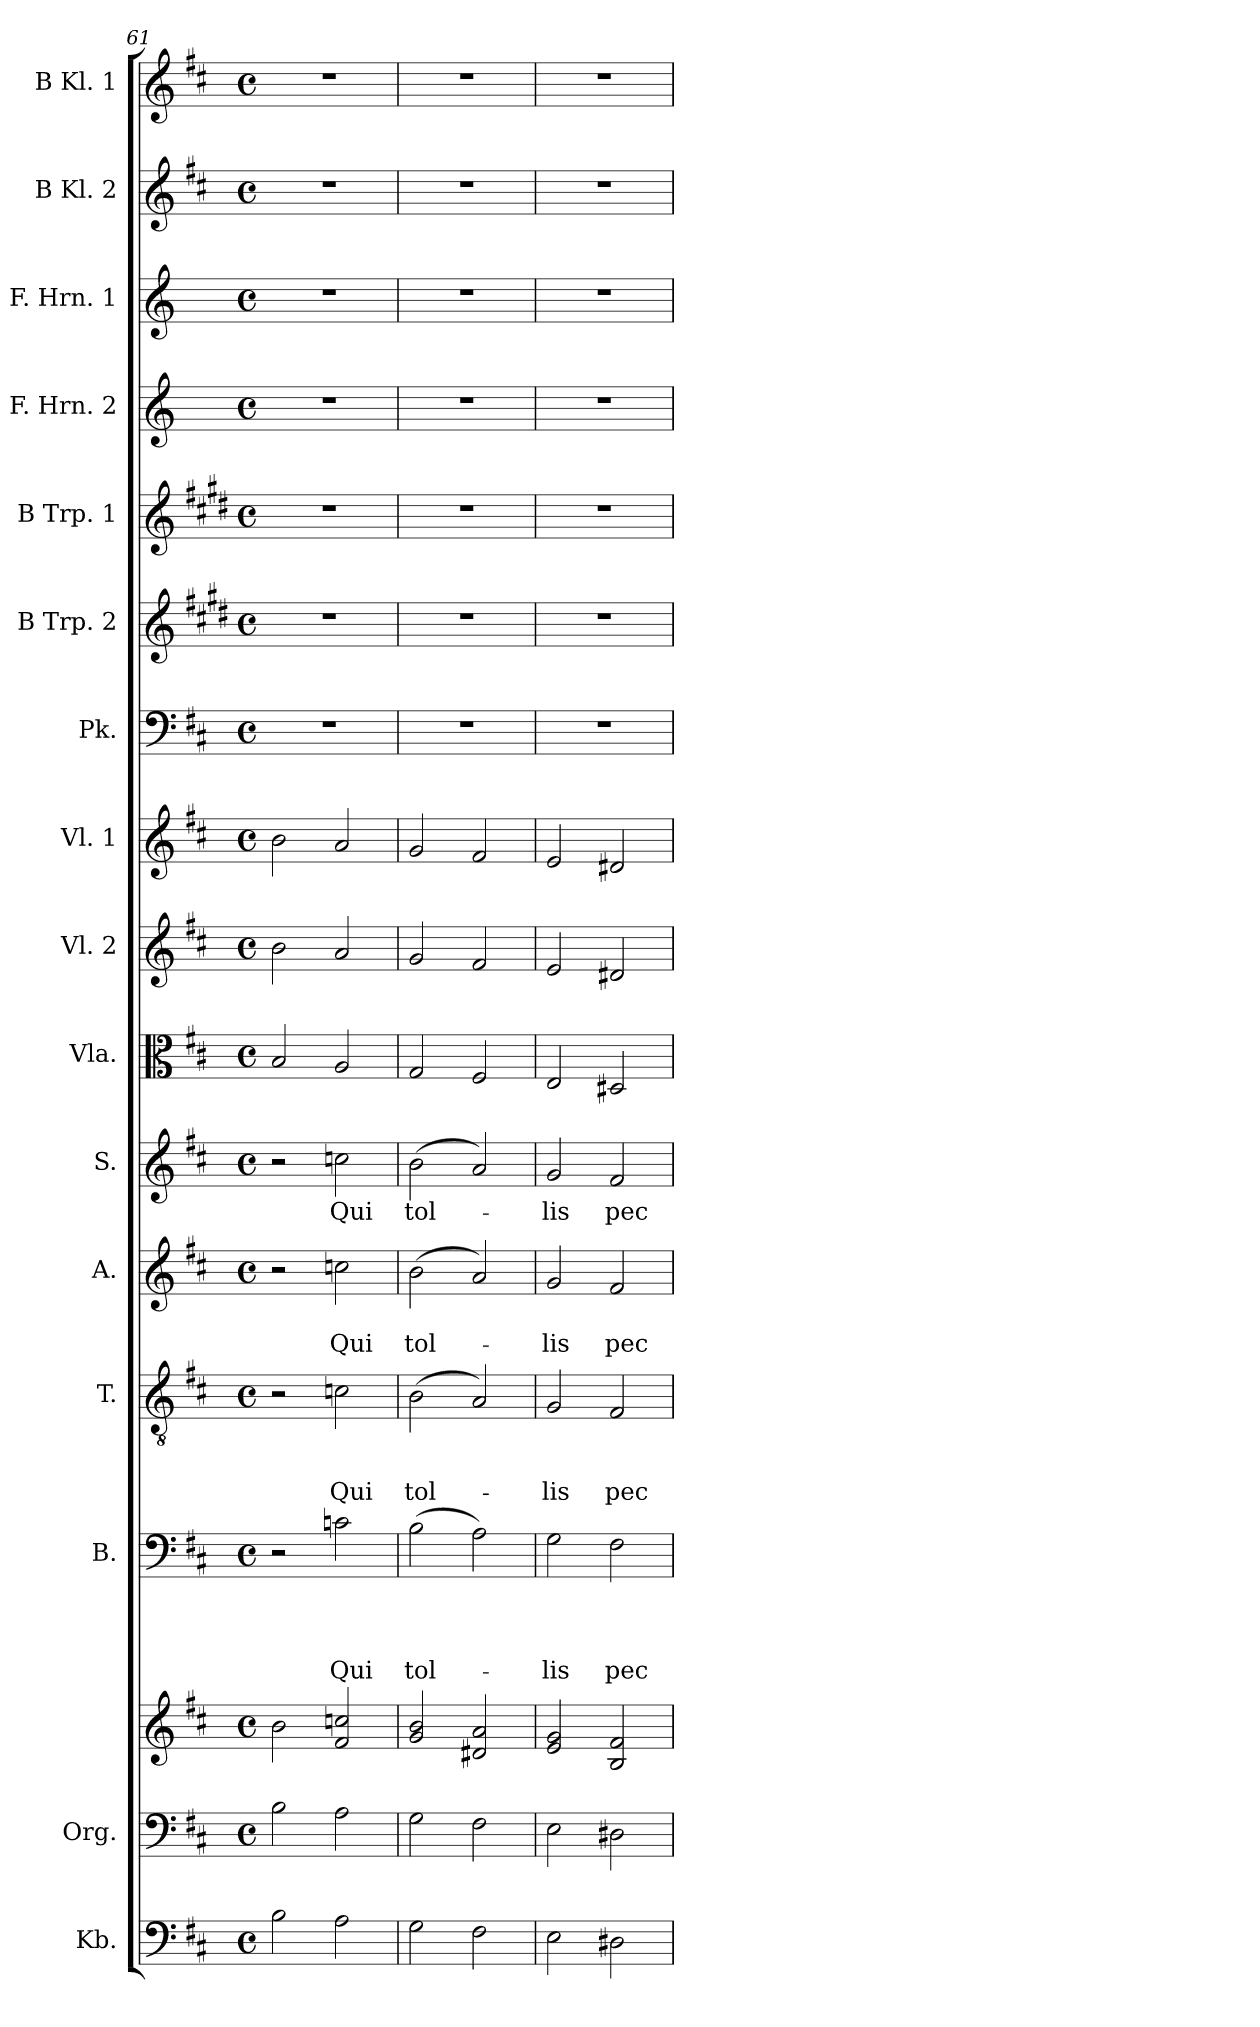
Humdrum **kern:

**kern	**kern	**kern	**kern	**text	**text	**text	**text	**kern	**text	**text	**text	**kern	**text	**text	**kern	**text	**kern	**kern	**kern	**kern	**kern	**kern	**kern	**kern	**kern	**kern
*part16	*part15	*part15	*part14	*part14	*part14	*part14	*part14	*part13	*part13	*part13	*part13	*part12	*part12	*part12	*part11	*part11	*part10	*part9	*part8	*part7	*part6	*part5	*part4	*part3	*part2	*part1
*staff17	*staff16	*staff15	*staff14	*staff14	*staff14	*staff14	*staff14	*staff13	*staff13	*staff13	*staff13	*staff12	*staff12	*staff12	*staff11	*staff11	*staff10	*staff9	*staff8	*staff7	*staff6	*staff5	*staff4	*staff3	*staff2	*staff1
*I"Kb.	*I"Org.	*	*I"B.	*	*	*	*	*I"T.	*	*	*	*I"A.	*	*	*I"S.	*	*I"Vla.	*I"Vl. 2	*I"Vl. 1	*I"Pk.	*I"B Trp. 2	*I"B Trp. 1	*I"F. Hrn. 2	*I"F. Hrn. 1	*I"B Kl. 2	*I"B Kl. 1
*I'Kb.	*	*	*I'B.	*	*	*	*	*I'T.	*	*	*	*I'A.	*	*	*I'S.	*	*I'Vla.	*I'Vl. 2	*I'Vl. 1	*I'Pk.	*I'B Trp. 2	*I'B Trp. 1	*I'F. Hrn. 2	*I'F. Hrn. 1	*I'B Kl. 2	*I'B Kl. 1
*clefF4	*clefF4	*clefG2	*clefF4	*	*	*	*	*clefGv2	*	*	*	*clefG2	*	*	*clefG2	*	*clefC3	*clefG2	*clefG2	*clefF4	*clefG2	*clefG2	*clefG2	*clefG2	*clefG2	*clefG2
*	*	*	*	*	*	*	*	*	*	*	*	*	*	*	*	*	*	*	*	*	*ITrd1c2	*ITrd1c2	*ITrd-1c-2	*ITrd-1c-2	*	*
*k[f#c#]	*k[f#c#]	*k[f#c#]	*k[f#c#]	*	*	*	*	*k[f#c#]	*	*	*	*k[f#c#]	*	*	*k[f#c#]	*	*k[f#c#]	*k[f#c#]	*k[f#c#]	*k[f#c#]	*k[f#c#]	*k[f#c#]	*k[f#c#]	*k[f#c#]	*k[f#c#]	*k[f#c#]
*D:	*D:	*D:	*D:	*	*	*	*	*D:	*	*	*	*D:	*	*	*D:	*	*D:	*D:	*D:	*D:	*D:	*D:	*D:	*D:	*D:	*D:
*M4/4	*M4/4	*M4/4	*M4/4	*	*	*	*	*M4/4	*	*	*	*M4/4	*	*	*M4/4	*	*M4/4	*M4/4	*M4/4	*M4/4	*M4/4	*M4/4	*M4/4	*M4/4	*M4/4	*M4/4
*met(c)	*met(c)	*met(c)	*met(c)	*	*	*	*	*met(c)	*	*	*	*met(c)	*	*	*met(c)	*	*met(c)	*met(c)	*met(c)	*met(c)	*met(c)	*met(c)	*met(c)	*met(c)	*met(c)	*met(c)
=61	=61	=61	=61	=61	=61	=61	=61	=61	=61	=61	=61	=61	=61	=61	=61	=61	=61	=61	=61	=61	=61	=61	=61	=61	=61	=61
2B\	2B\	2b\	2r	.	.	.	.	2r	.	.	.	2r	.	.	2r	.	2B/	2b\	2b\	1r	1r	1r	1r	1r	1r	1r
!	!	!	!	!	!	!	!LO:LY:b	!	!	!	!LO:LY:b	!	!	!LO:LY:b	!	!LO:LY:b	!	!	!	!	!	!	!	!	!	!
2A\	2A\	2f#/ 2ccn/	2cn\	.	.	.	Qui	2cn\	.	.	Qui	2ccn\	.	Qui	2ccn\	Qui	2A/	2a/	2a/	.	.	.	.	.	.	.
=62	=62	=62	=62	=62	=62	=62	=62	=62	=62	=62	=62	=62	=62	=62	=62	=62	=62	=62	=62	=62	=62	=62	=62	=62	=62	=62
!	!	!	!	!	!	!	!LO:LY:b	!	!	!	!LO:LY:b	!	!	!LO:LY:b	!	!LO:LY:b	!	!	!	!	!	!	!	!	!	!
2G\	2G\	2g/ 2b/	(>2B\	.	.	.	tol-	(>2B\	.	.	tol-	(>2b\	.	tol-	(>2b\	tol-	2G/	2g/	2g/	1r	1r	1r	1r	1r	1r	1r
2F#\	2F#\	2d#X/ 2a/	2A\)	.	.	.	.	2A/)	.	.	.	2a/)	.	.	2a/)	.	2F#/	2f#/	2f#/	.	.	.	.	.	.	.
=63	=63	=63	=63	=63	=63	=63	=63	=63	=63	=63	=63	=63	=63	=63	=63	=63	=63	=63	=63	=63	=63	=63	=63	=63	=63	=63
!	!	!	!	!	!	!	!LO:LY:b	!	!	!	!LO:LY:b	!	!	!LO:LY:b	!	!LO:LY:b	!	!	!	!	!	!	!	!	!	!
2E\	2E\	2e/ 2g/	2G\	.	.	.	-lis	2G/	.	.	-lis	2g/	.	-lis	2g/	-lis	2E/	2e/	2e/	1r	1r	1r	1r	1r	1r	1r
!	!	!	!	!	!	!	!LO:LY:b	!	!	!	!LO:LY:b	!	!	!LO:LY:b	!	!LO:LY:b	!	!	!	!	!	!	!	!	!	!
2D#X\	2D#X\	2B/ 2f#/	2F#\	.	.	.	pec-	2F#/	.	.	pec-	2f#/	.	pec-	2f#/	pec-	2D#X/	2d#X/	2d#X/	.	.	.	.	.	.	.
=	=	=	=	=	=	=	=	=	=	=	=	=	=	=	=	=	=	=	=	=	=	=	=	=	=	=
*-	*-	*-	*-	*-	*-	*-	*-	*-	*-	*-	*-	*-	*-	*-	*-	*-	*-	*-	*-	*-	*-	*-	*-	*-	*-	*-
